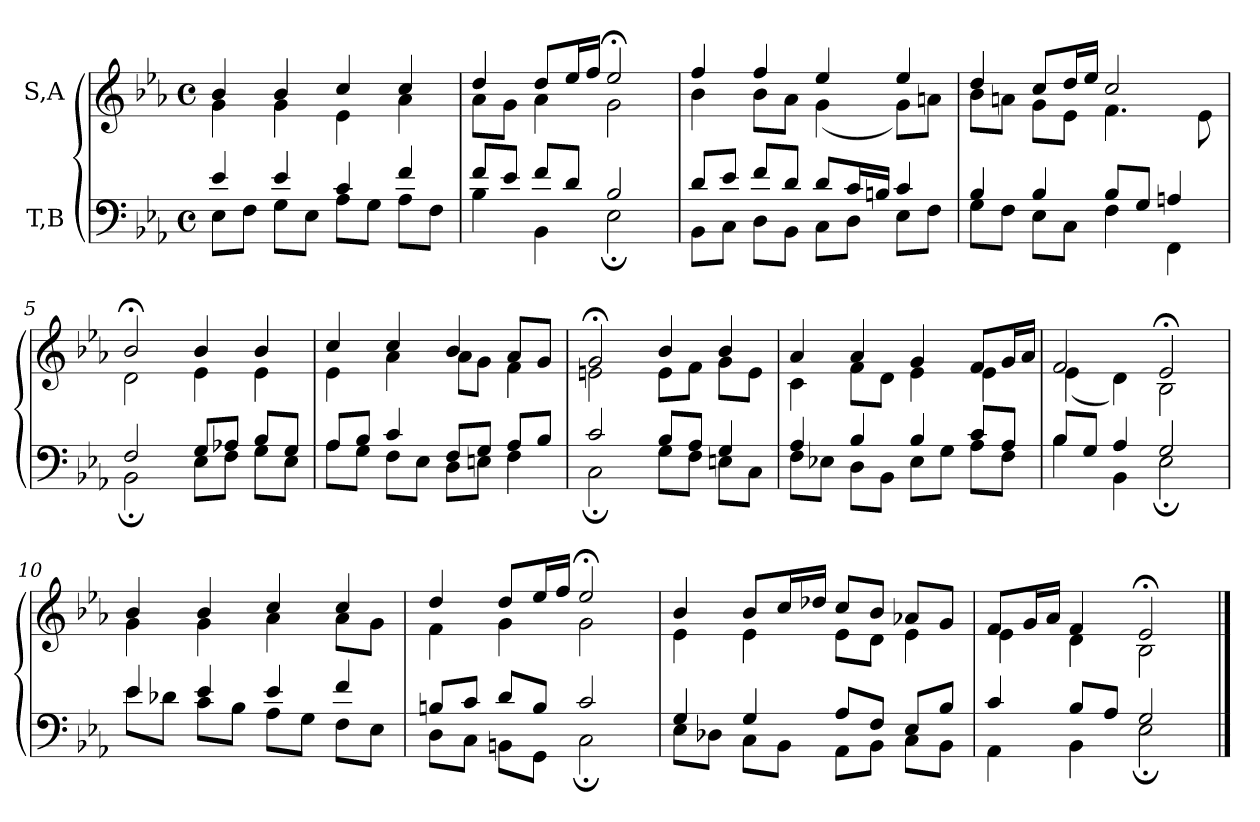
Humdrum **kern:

**kern	**kern
*part2	*part1
*staff2	*staff1
*I"T,B	*I"S,A
*clefF4	*clefG2
*k[b-e-a-]	*k[b-e-a-]
*M4/4	*M4/4
*met(c)	*met(c)
=1	=1
*^	*^
4e-	8E-L	4b-	4g
.	8FJ	.	.
4e-	8GL	4b-	4g
.	8E-J	.	.
4c	8A-L	4cc	4e-
.	8GJ	.	.
4f	8A-L	4cc	4a-
.	8FJ	.	.
=2	=2	=2	=2
8fL	4B-	4dd	8a-L
8e-J	.	.	8gJ
8fL	4BB-	8ddL	4a-
8dJ	.	16ee-L	.
.	.	16ffJJ	.
2B-	2E-;	2ee-;<	2g
=3	=3	=3	=3
8dL	8BB-L	4ff	4b-
8e-J	8CJ	.	.
8fL	8DL	4ff	8b-L
8dJ	8BB-J	.	8a-J
8dL	8CL	4ee-	(<4g
16cL	8DJ	.	.
16BnJJ	.	.	.
4c	8E-L	4ee-	8gL)
.	8FJ	.	8anJ
=4	=4	=4	=4
4B-	8GL	4dd	8b-L
.	8FJ	.	8anJ
4B-	8E-L	8ccL	8gL
.	8CJ	16ddL	8e-J
.	.	16ee-JJ	.
8B-L	4F	2cc	4.f
8GJ	.	.	.
4An	4FF	.	.
.	.	.	8e-
=5	=5	=5	=5
2F	2BB-;	2b-;<	2d
8GL	8E-L	4b-	4e-
8A-XJ	8FJ	.	.
8B-L	8GL	4b-	4e-
8GJ	8E-J	.	.
=6	=6	=6	=6
8A-L	8A-L	4cc	4e-
8B-J	8GJ	.	.
4c	8FL	4cc	4a-
.	8E-J	.	.
8FL	8DL	4b-	8a-L
8GJ	8EnJ	.	8gJ
8A-L	4F	8a-L	4f
8B-J	.	8gJ	.
=7	=7	=7	=7
2c	2C;	2g;<	2en
8B-L	8GL	4b-	8eL
8A-J	8FJ	.	8fJ
4G	8EnL	4b-	8gL
.	8CJ	.	8eJ
=8	=8	=8	=8
4A-	8FL	4a-	4c
.	8E-XJ	.	.
4B-	8DL	4a-	8fL
.	8BB-J	.	8dJ
4B-	8E-L	4g	4e-
.	8GJ	.	.
8cL	8A-L	8fL	4e-
8A-J	8FJ	16gL	.
.	.	16a-JJ	.
=9	=9	=9	=9
8B-L	4B-	2f	(<4e-
8GJ	.	.	.
4A-	4BB-	.	4d)
2G	2E-;	2e-;<	2B-
=10	=10	=10	=10
4e-	8e-L	4b-	4g
.	8d-XJ	.	.
4e-	8cL	4b-	4g
.	8B-J	.	.
4e-	8A-L	4cc	4a-
.	8GJ	.	.
4f	8FL	4cc	8a-L
.	8E-J	.	8gJ
=11	=11	=11	=11
8BnL	8DL	4dd	4f
8cJ	8CJ	.	.
8dL	8BBnL	8ddL	4g
8BJ	8GGJ	16ee-L	.
.	.	16ffJJ	.
2c	2C;	2ee-;<	2g
=12	=12	=12	=12
4G	8E-L	4b-	4e-
.	8D-XJ	.	.
4G	8CL	8b-L	4e-
.	8BB-J	16ccL	.
.	.	16dd-XJJ	.
8A-L	8AA-L	8ccL	8e-L
8FJ	8BB-J	8b-J	8dJ
8E-L	8CL	8a-XL	4e-
8B-J	8BB-J	8gJ	.
=13	=13	=13	=13
4c	4AA-	8fL	4e-
.	.	16gL	.
.	.	16a-JJ	.
8B-L	4BB-	4f	4d
8A-J	.	.	.
2G	2E-;	2e-;<	2B-
*v	*v	*	*
*	*v	*v
==	==
*-	*-
